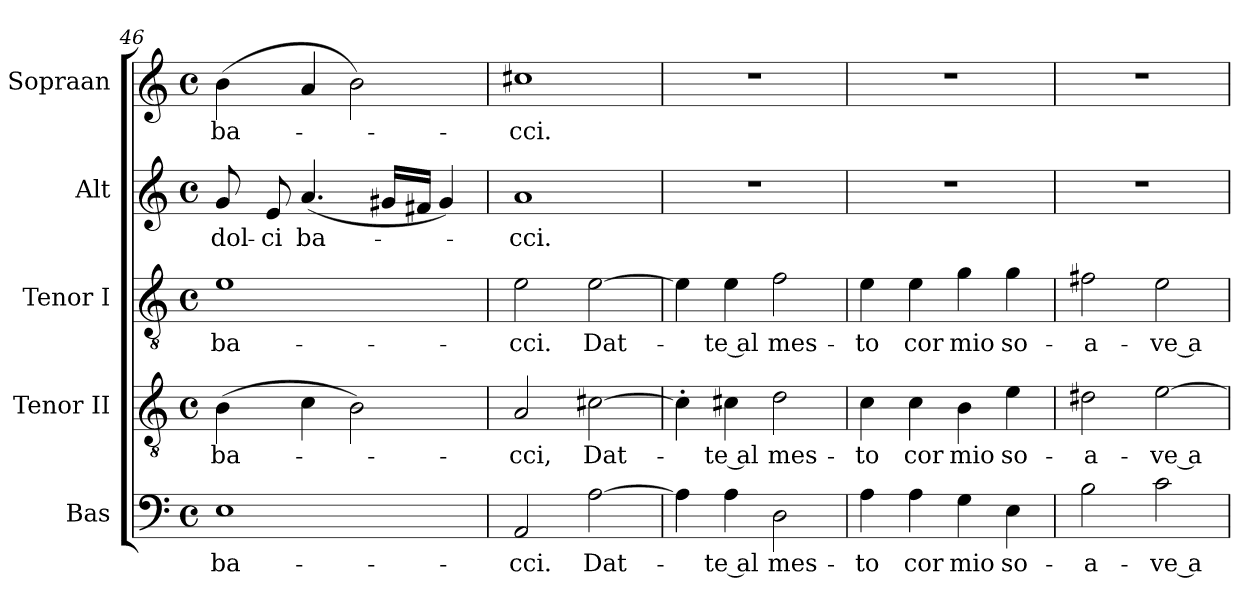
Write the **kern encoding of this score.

**kern	**text	**kern	**text	**kern	**text	**kern	**text	**kern	**text
*part5	*part5	*part4	*part4	*part3	*part3	*part2	*part2	*part1	*part1
*staff5	*staff5	*staff4	*staff4	*staff3	*staff3	*staff2	*staff2	*staff1	*staff1
*I"Bas	*	*I"Tenor II	*	*I"Tenor I	*	*I"Alt	*	*I"Sopraan	*
*I'B.	*	*I'T II.	*	*I'T I.	*	*I'A.	*	*I'S.	*
*clefF4	*	*clefGv2	*	*clefGv2	*	*clefG2	*	*clefG2	*
*k[]	*	*k[]	*	*k[]	*	*k[]	*	*k[]	*
*C:	*	*C:	*	*C:	*	*C:	*	*C:	*
*M4/4	*	*M4/4	*	*M4/4	*	*M4/4	*	*M4/4	*
*met(c)	*	*met(c)	*	*met(c)	*	*met(c)	*	*met(c)	*
=46	=46	=46	=46	=46	=46	=46	=46	=46	=46
!	!LO:LY:b:color=#000000	!	!	!	!	!	!	!	!
!	!	!	!LO:LY:b:color=#000000	!	!	!	!	!	!
!	!	!	!	!	!LO:LY:b:color=#000000	!	!	!	!
!	!	!	!	!	!	!	!LO:LY:b:color=#000000	!	!
!	!	!	!	!	!	!	!	!	!LO:LY:b:color=#000000
1Ei	ba-	(4Bi\	ba-	1ei	ba-	8gi/	dol-	(4bi\	ba-
!	!	!	!	!	!	!	!LO:LY:b:color=#000000	!	!
.	.	.	.	.	.	8ei/	-ci	.	.
!	!	!	!	!	!	!	!LO:LY:b:color=#000000	!	!
.	.	4ci\	.	.	.	(4.ai/	ba-	4ai/	.
.	.	2Bi\)	.	.	.	.	.	2bi\)	.
.	.	.	.	.	.	16g#Xi/LL	.	.	.
.	.	.	.	.	.	16f#Xi/JJ	.	.	.
.	.	.	.	.	.	4g#i/)	.	.	.
=47	=47	=47	=47	=47	=47	=47	=47	=47	=47
!	!LO:LY:b:color=#000000	!	!	!	!	!	!	!	!
!	!	!	!LO:LY:b:color=#000000	!	!	!	!	!	!
!	!	!	!	!	!LO:LY:b:color=#000000	!	!	!	!
!	!	!	!	!	!	!	!LO:LY:b:color=#000000	!	!
!	!	!	!	!	!	!	!	!	!LO:LY:b:color=#000000
2AAi/	-cci.	2Ai/	-cci,	2ei\	-cci.	1ai	-cci.	1cc#Xi	-cci.
!	!LO:LY:b:color=#000000	!	!	!	!	!	!	!	!
!	!	!	!LO:LY:b:color=#000000	!	!	!	!	!	!
!	!	!	!	!	!LO:LY:b:color=#000000	!	!	!	!
[>2Ai\	Dat-	[>2c#Xi\	Dat-	[>2ei\	Dat-	.	.	.	.
=48	=48	=48	=48	=48	=48	=48	=48	=48	=48
4Ai\]	.	4c#'i\]	.	4ei\]	.	1r	.	1r	.
!	!LO:LY:b:color=#000000	!	!	!	!	!	!	!	!
!	!	!	!LO:LY:b:color=#000000	!	!	!	!	!	!
!	!	!	!	!	!LO:LY:b:color=#000000	!	!	!	!
4A>>i\	-te al	4c#X>i\	-te al	4ei\	-te al	.	.	.	.
!	!LO:LY:b:color=#000000	!	!	!	!	!	!	!	!
!	!	!	!LO:LY:b:color=#000000	!	!	!	!	!	!
!	!	!	!	!	!LO:LY:b:color=#000000	!	!	!	!
2Di\	mes-	2di\	mes-	2fi\	mes-	.	.	.	.
!!LO:LB:g=z
=49	=49	=49	=49	=49	=49	=49	=49	=49	=49
!	!LO:LY:b:color=#000000	!	!	!	!	!	!	!	!
!	!	!	!LO:LY:b:color=#000000	!	!	!	!	!	!
!	!	!	!	!	!LO:LY:b:color=#000000	!	!	!	!
4Ai\	-to	4ci\	-to	4ei\	-to	1r	.	1r	.
!	!LO:LY:b:color=#000000	!	!	!	!	!	!	!	!
!	!	!	!LO:LY:b:color=#000000	!	!	!	!	!	!
!	!	!	!	!	!LO:LY:b:color=#000000	!	!	!	!
4Ai\	cor	4ci\	cor	4ei\	cor	.	.	.	.
!	!LO:LY:b:color=#000000	!	!	!	!	!	!	!	!
!	!	!	!LO:LY:b:color=#000000	!	!	!	!	!	!
!	!	!	!	!	!LO:LY:b:color=#000000	!	!	!	!
4Gi\	mio	4Bi\	mio	4gi\	mio	.	.	.	.
!	!LO:LY:b:color=#000000	!	!	!	!	!	!	!	!
!	!	!	!LO:LY:b:color=#000000	!	!	!	!	!	!
!	!	!	!	!	!LO:LY:b:color=#000000	!	!	!	!
4Ei\	so-	4ei\	so-	4gi\	so-	.	.	.	.
=50	=50	=50	=50	=50	=50	=50	=50	=50	=50
!	!LO:LY:b:color=#000000	!	!	!	!	!	!	!	!
!	!	!	!LO:LY:b:color=#000000	!	!	!	!	!	!
!	!	!	!	!	!LO:LY:b:color=#000000	!	!	!	!
2Bi\	-a-	2d#Xi\	-a-	2f#Xi\	-a-	1r	.	1r	.
!	!LO:LY:b:color=#000000	!	!	!	!	!	!	!	!
!	!	!	!LO:LY:b:color=#000000	!	!	!	!	!	!
!	!	!	!	!	!LO:LY:b:color=#000000	!	!	!	!
2c>>i\	-ve a-	[>2e>i\	-ve a-	2ei\	-ve a-	.	.	.	.
=	=	=	=	=	=	=	=	=	=
*-	*-	*-	*-	*-	*-	*-	*-	*-	*-
